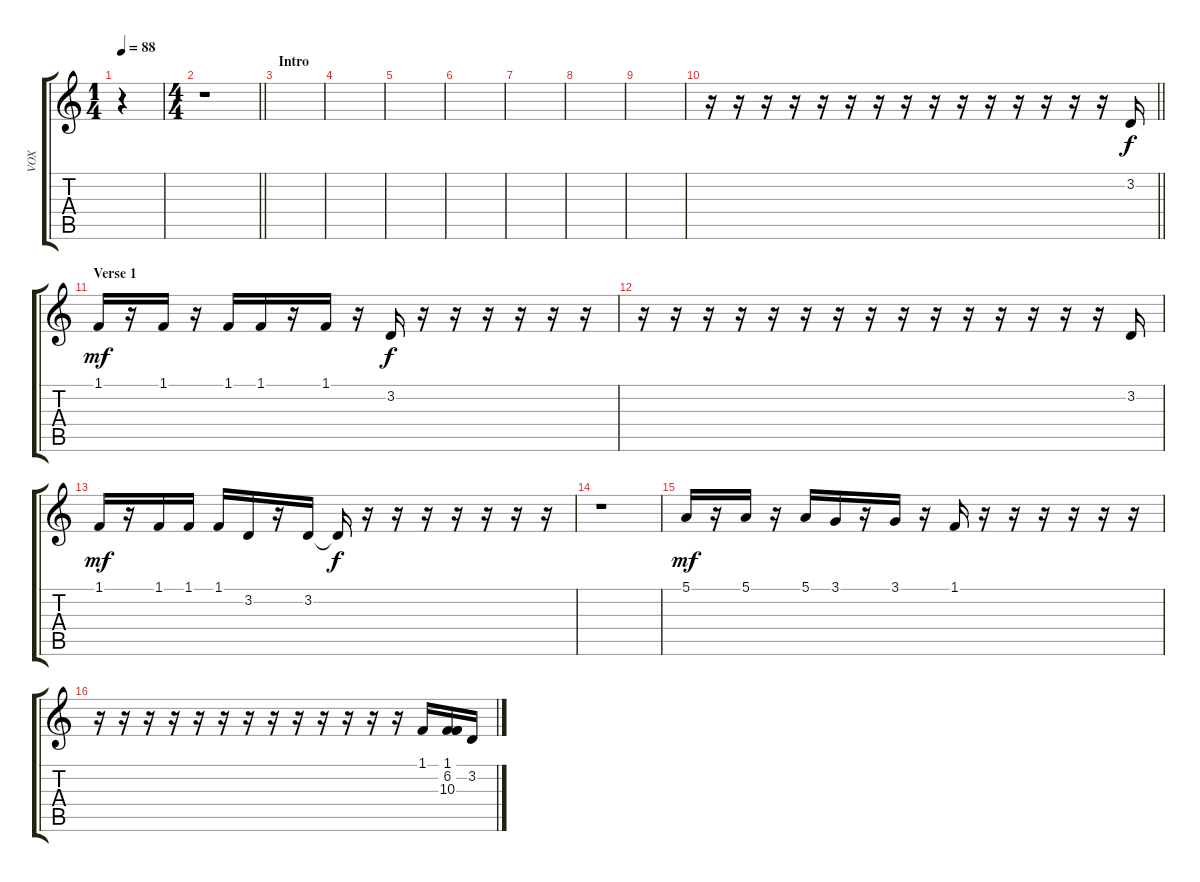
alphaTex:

\track ("VOX" "VOX") {instrument englishhorn}
\staff {score tabs}
\tuning (E4 B3 G3 D3 A2 E2) {hide}
\ts (1 4)
\tempo 88
\clef g2
\ks c
r.4{dy f instrument englishhorn} |
\ts (4 4)
\barLineRight lightlight
r.1 |
\section ("" "Intro")
|
|
|
|
|
|
|
\barLineRight lightlight
r.16 r.16 r.16 r.16 r.16 r.16 r.16 r.16 r.16 r.16 r.16 r.16 r.16 r.16 r.16 3.2.16 |
\section ("" "Verse 1")
1.1.16{dy mf} r.16 1.1.16 r.16 1.1.16 1.1.16 r.16 1.1.16 r.16 3.2.16{dy f} r.16 r.16 r.16 r.16 r.16 r.16 |
r.16 r.16 r.16 r.16 r.16 r.16 r.16 r.16 r.16 r.16 r.16 r.16 r.16 r.16 r.16 3.2.16 |
1.1.16{dy mf} r.16 1.1.16 1.1.16 1.1.16 3.2.16 r.16 3.2.16 3.2{t}.16{dy f} r.16 r.16 r.16 r.16 r.16 r.16 r.16 |
r.1 |
5.1.16{dy mf} r.16 5.1.16 r.16 5.1.16 3.1.16 r.16 3.1.16 r.16 1.1.16 r.16 r.16 r.16 r.16 r.16 r.16 |
r.16 r.16 r.16 r.16 r.16 r.16 r.16 r.16 r.16 r.16 r.16 r.16 r.16 1.1.16 (1.1 6.2 10.3).16 3.2.16
